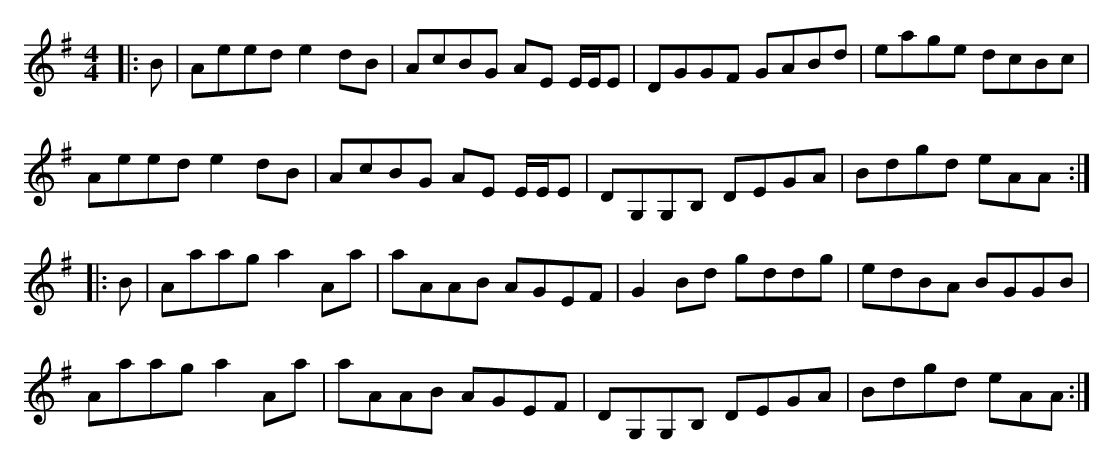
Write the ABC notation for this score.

X:1
M:4/4
K:Ador
|:B|Aeed e2dB|AcBG AE E/E/E|DGGF GABd|eage dcBc|
Aeed e2dB|AcBG AE E/E/E|DG,G,B, DEGA|Bdgd eAA:|
|:B|Aaag a2Aa|aAAB AGEF|G2Bd gddg|edBA BGGB|
Aaag a2Aa|aAAB AGEF|DG,G,B, DEGA|Bdgd eAA:|
